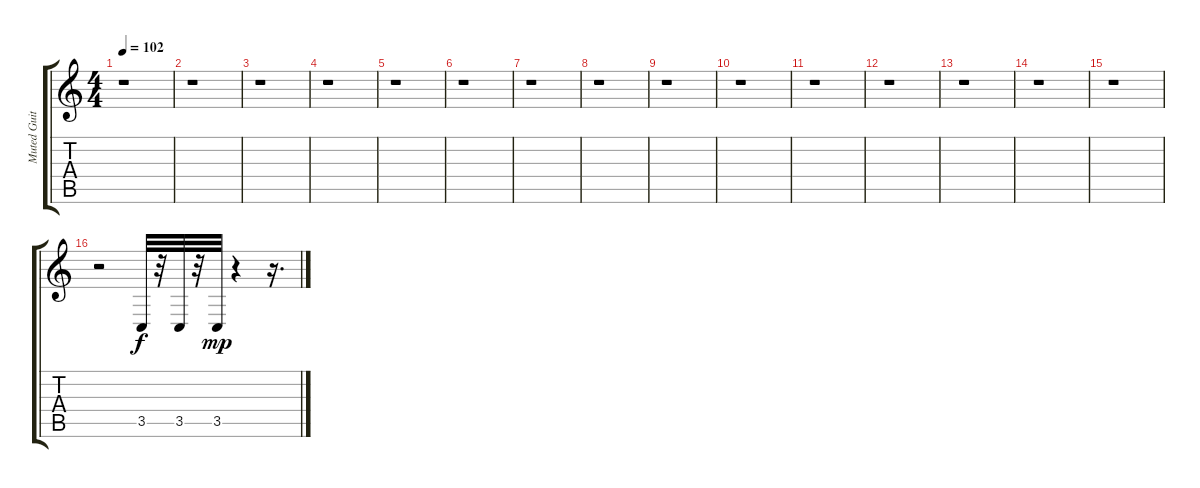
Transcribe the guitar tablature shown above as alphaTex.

\track ("Muted Guitar" "Muted Guit") {instrument timpani}
\staff {score tabs}
\tuning (E4 B3 G3 D3 A2 E2) {hide}
\ts (4 4)
\tempo 102
\clef g2
\ks c
r.1{dy mp} |
r.1 |
r.1 |
r.1 |
r.1 |
r.1 |
r.1 |
r.1 |
r.1 |
r.1 |
r.1 |
r.1 |
r.1 |
r.1 |
r.1 |
r.2 3.5.32{dy f balance 0} r.32 3.5.32 r.32 3.5.32{dy mp} r.4 r.16{d}
